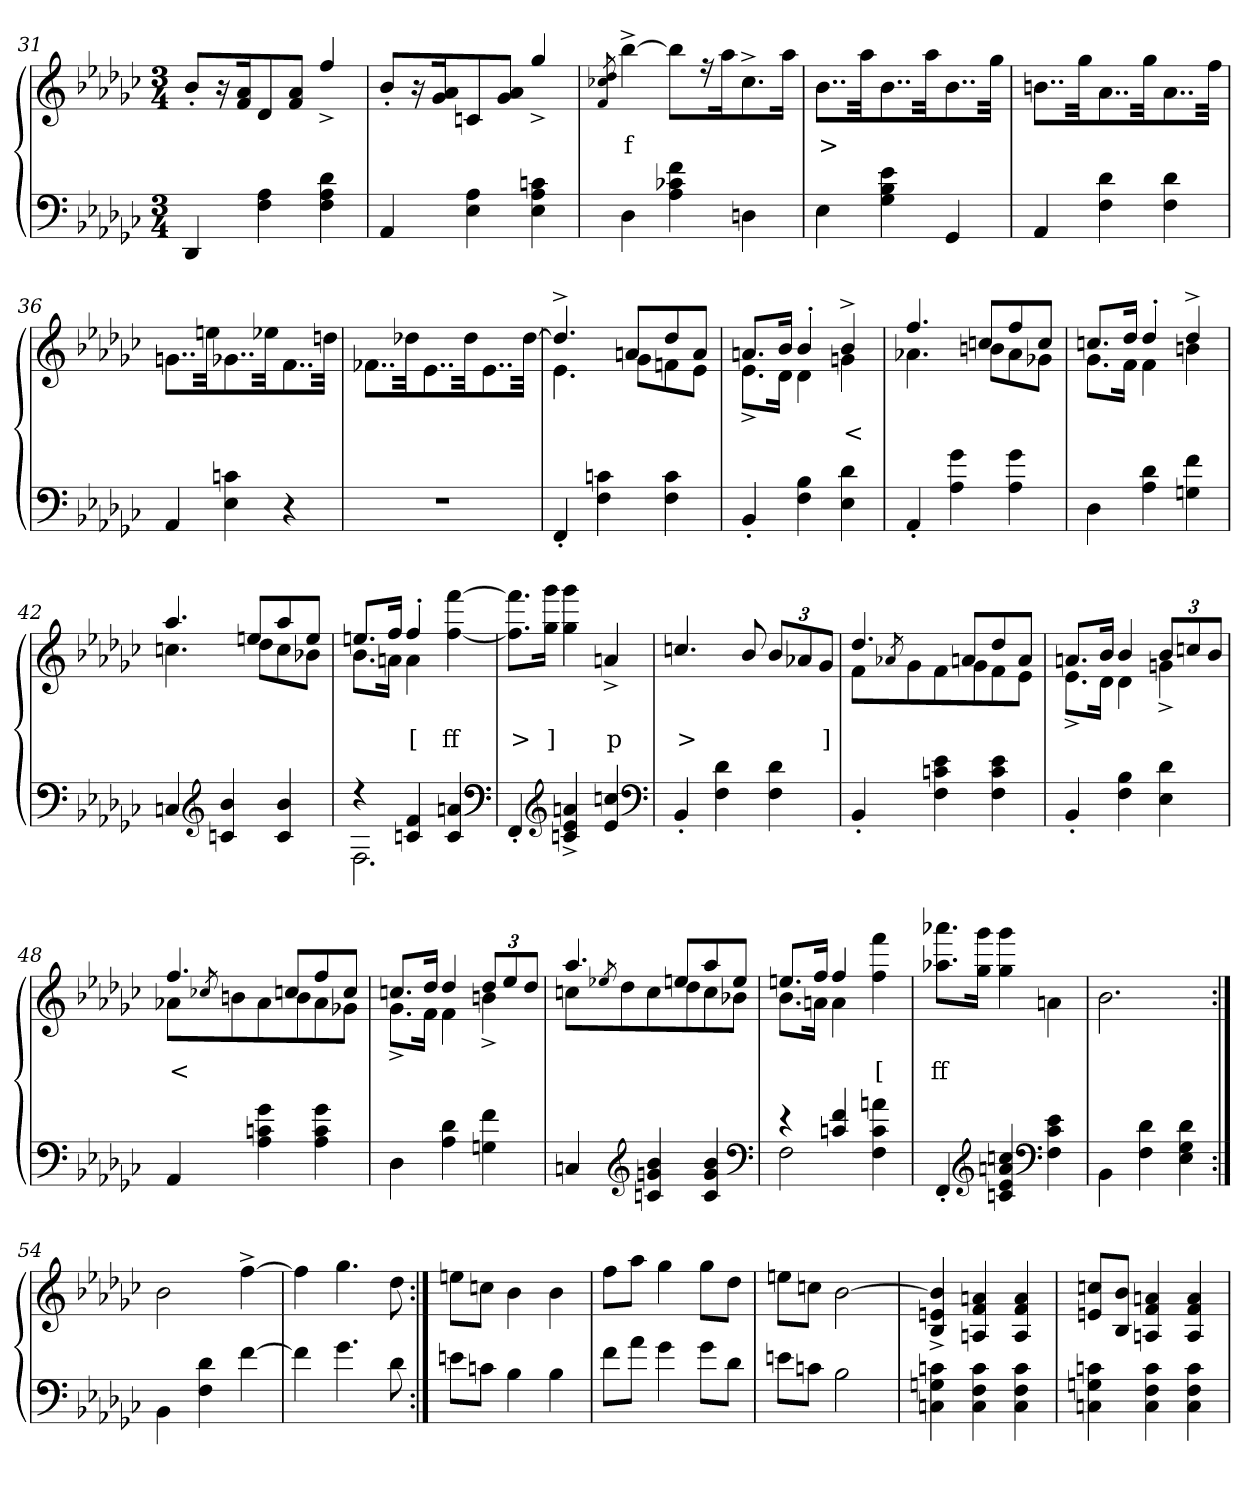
**kern	**kern	**text
*part2	*part1	*part1
*staff2	*staff1	*staff1
*clefF4	*clefG2	*
*k[b-e-a-d-g-c-]	*k[b-e-a-d-g-c-]	*
*M3/4	*M3/4	*
=31	=31	=31
4DD-	8b-'>L	.
.	16r	.
.	16a- 16f	.
4A- 4F	8d-	.
.	8a- 8fJ	.
4d- 4A- 4F	4ff^>/	.
=32	=32	=32
4AA-	8b-'>L	.
.	16r	.
.	16a- 16g-	.
4A- 4E-	8cn	.
.	8a- 8g-J	.
4cn 4A- 4E-	4gg-^>/	.
=33	=33	=33
.	8qf/ 8qcc-X/ 8qdd-/	.
4D-	[4bb-^>	f
4f 4c-X 4A-	8bb-L]	.
.	16r	.
.	16aa-	.
4Dn	8.cc-^>	.
.	16aa-Jk	.
=34	=34	=34
4E-	8..b-L	>
.	32aa-	.
4e- 4B- 4G-	8..b-	.
.	32aa-	.
4GG-	8..b-	.
.	32gg-Jkk	.
=35	=35	=35
4AA-	8..bnL	.
.	32gg-	.
4d- 4F	8..a-	.
.	32gg-	.
4d- 4F	8..a-	.
.	32ffJkk	.
=36	=36	=36
4AA-	8..gnL	.
.	32een	.
4cn 4E-	8..g-X	.
.	32ee-X	.
4r	8..f	.
.	32ddnJkk	.
=37	=37	=37
2.r	8..f-X\L	.
.	32dd-X	.
.	8..e-	.
.	32dd-	.
.	8..e-	.
.	[32dd-Jkk	.
=38	=38	=38
*	*^	*
4FF'>	4.dd-^>]	4.e-	.
4cn 4F	.	.	.
.	8anL	8g-L	.
4c 4F	8dd-	8fn	.
.	8aJ	8e-J	.
=39	=39	=39	=39
4BB-'>	8.anL	8.e-^>L	.
.	16b-Jk	16d-Jk	.
4B- 4F	4b-'>	4d-	.
4d- 4E-	4b-^>	4gn	<
=40	=40	=40	=40
4AA-'>	4.ff	4.a-X	.
4g- 4A-	.	.	.
.	8ccnL	8bnL	.
4g- 4A-	8ff	8a-	.
.	8ccJ	8g-XJ	.
=41	=41	=41	=41
4D-	8.ccnL	8.g-L	.
.	16dd-Jk	16fJk	.
4d- 4A-	4dd-'>	4f	.
4f 4Gn	4dd-^>	4bn	.
=42	=42	=42	=42
4Cn	4.aa-	4.ccn	.
*clefG2	*	*	*
4b- 4c	.	.	.
.	8eenL	8dd-L	.
4b- 4c	8aa-	8cc	.
.	8eeJ	8b-XJ	.
=43	=43	=43	=43
*^	*	*	*
4r	2.F	8.eenL	8.b-L	.
.	.	16ffJk	16anJk	.
4f 4cn	.	4ff'>	4a	[
4an 4c	.	4ryy	[4fff [4ff	ff
*v	*v	*	*	*
*	*v	*v	*
*clefF4	*	*
=44	=44	=44
4FF'>	8.fff] 8.ff]L	>
.	16ggg- 16gg-Jk	]
*clefG2	*	*
4an^> 4e-^> 4cn^>	4ggg- 4gg-	.
4cc 4e-	4an^>	p
*clefF4	*	*
=45	=45	=45
4BB-'>	4.ccn/	>
4d- 4F	.	.
.	8b-/	.
4d- 4F	12b-L	.
.	12a-X	.
.	12g-J	]
=46	=46	=46
*	*^	*
4BB-'>	4.dd-	8fL	.
.	.	8qa-X/	.
.	.	8g-	.
4e- 4cn 4F	.	8f	.
.	8anL	8g-	.
4e- 4c 4F	8dd-	8f	.
.	8aJ	8e-J	.
=47	=47	=47	=47
4BB-'>	8.anL	8.e-^>L	.
.	16b-Jk	16d-Jk	.
4B- 4F	4b-	4d-	.
4d- 4E-	12b-L	4gn^>	.
.	12ccn	.	.
.	12b-J	.	.
=48	=48	=48	=48
4AA-	4.ff	8a-XL	<
.	.	8qcc-X/	.
.	.	8bn	.
4g- 4cn 4A-	.	8a-	.
.	8ccnL	8b	.
4g- 4c 4A-	8ff	8a-	.
.	8ccJ	8g-XJ	.
=49	=49	=49	=49
4D-	8.ccnL	8.g-^>L	.
.	16dd-Jk	16fJk	.
4d- 4A-	4dd-	4f	.
4f 4Gn	12dd-L	4bn^>	.
.	12ee-	.	.
.	12dd-J	.	.
=50	=50	=50	=50
4Cn	4.aa-	8ccnL	.
.	.	8qee-X/	.
.	.	8dd-	.
*clefG2	*	*	*
4b- 4gn 4c	.	8cc	.
.	8eenL	8dd-	.
4b- 4g 4c	8aa-	8cc	.
.	8eeJ	8b-XJ	.
*clefF4	*	*	*
=51	=51	=51	=51
*^	*	*	*
4r	2F	8.eenL	8.b-L	.
.	.	16ffJk	16anJk	.
4f 4cn	.	4ff	4a	.
4ryy	4an 4c 4F	4ryy	4fff 4ff	[
*v	*v	*	*	*
*	*v	*v	*
=52	=52	=52
4FF'>	8.aaa-X 8.aa-XL	ff
.	16ggg- 16gg-Jk	.
*clefG2	*	*
4ccn 4an 4e- 4cn	4ggg- 4gg-	.
*clefF4	*	*
4e- 4c 4F	4an\	.
=53	=53	=53
4BB-\	2.b-	.
4d- 4F	.	.
4d- 4G- 4E-	.	.
=54:|!	=54:|!	=54:|!
4BB-\	2b-	.
4d- 4F	.	.
[4f	[4ff^>	.
=55	=55	=55
4f]	4ff]	.
4.g-	4.gg-	.
8d-	8dd-	.
=56:|!	=56:|!	=56:|!
8enL	8eenL	.
8cnJ	8ccnJ	.
4B-	4b-	.
4B-	4b-	.
=57	=57	=57
8fL	8ffL	.
8a-J	8aa-J	.
4g-	4gg-	.
8g-L	8gg-L	.
8d-J	8dd-J	.
=58	=58	=58
8enL	8eenL	.
8cnJ	8ccnJ	.
2B-	[2b-	.
=59	=59	=59
4cn 4Gn 4Cn	4b-]^> 4en^> 4B-^>	.
4c 4F 4C	4an 4f 4An	.
4c 4F 4C	4a 4f 4A	.
=60	=60	=60
4cn 4Gn 4Cn	8ccn 8enL	.
.	8b- 8B-J	.
4c 4F 4C	4an 4f 4An	.
4c 4F 4C	4a 4f 4A	.
=	=	=
*-	*-	*-
